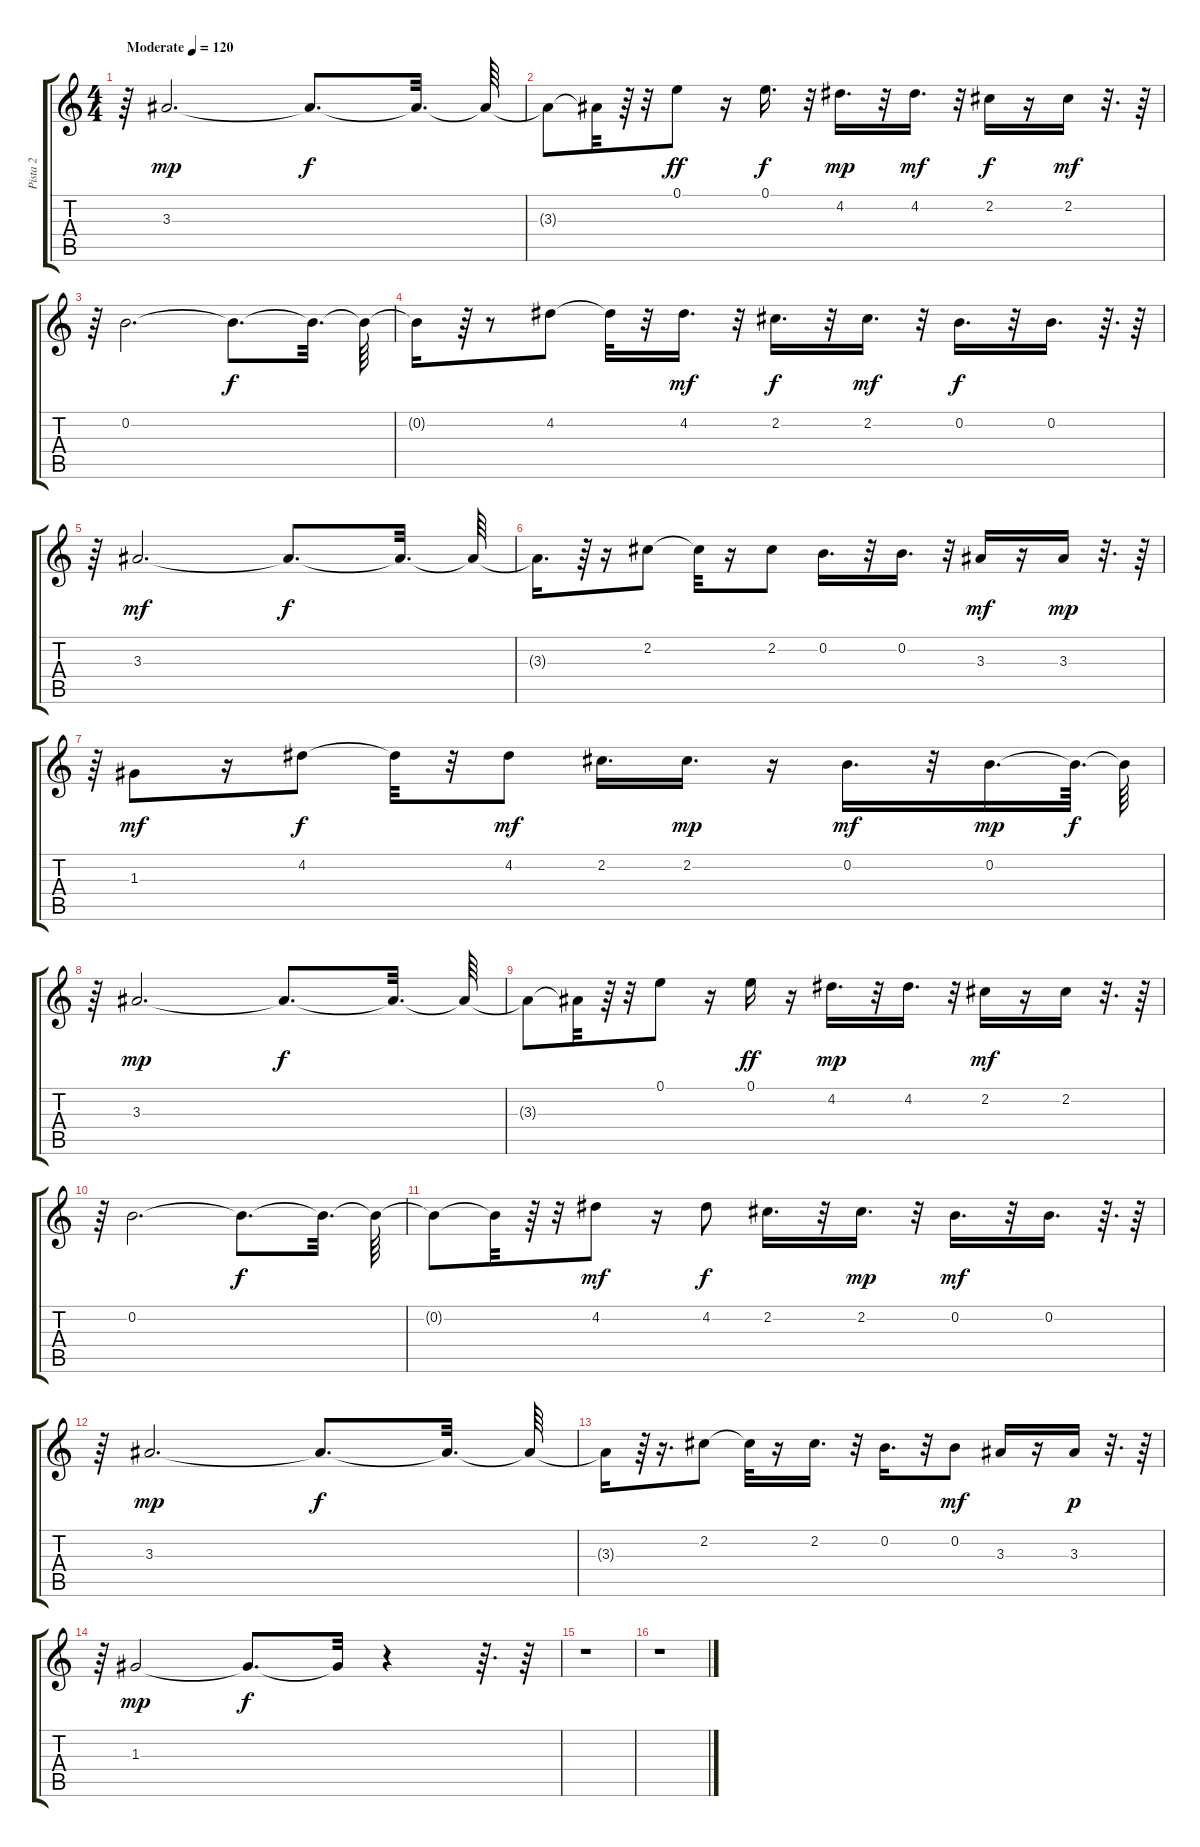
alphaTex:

\track ("Pista 2" "Pista 2") {instrument acousticguitarsteel}
\staff {score tabs}
\tuning (E4 B3 G3 D3 A2 E2) {hide}
\ts (4 4)
\tempo (120 "Moderate")
\clef g2
\ks c
r.64{dy mp instrument acousticguitarsteel} 3.3.2{d} 3.3{t}.8{d dy f} 3.3{t}.32{d} 3.3{t}.64 |
3.3{t}.8 3.3{t}.32 r.64 r.32 0.1.8{dy ff} r.16 0.1.16{d dy f} r.32 4.2.16{d dy mp} r.32 4.2.16{d dy mf} r.32 2.2.16{dy f} r.16 2.2.16{dy mf} r.32{d} r.64 |
r.64 0.2.2{d} 0.2{t}.8{d dy f} 0.2{t}.32{d} 0.2{t}.64 |
0.2{t}.16 r.64 r.8 4.2.8 4.2{t}.32 r.32 4.2.16{d dy mf} r.32 2.2.16{d dy f} r.32 2.2.16{d dy mf} r.32 0.2.16{d dy f} r.32 0.2.16{d} r.64{d} r.64 |
r.64 3.3.2{d dy mf} 3.3{t}.8{d dy f} 3.3{t}.32{d} 3.3{t}.64 |
3.3{t}.16{d} r.64 r.16 2.2.8 2.2{t}.32 r.16 2.2.8 0.2.16{d} r.32 0.2.16{d} r.32 3.3.16{dy mf} r.16 3.3.16{dy mp} r.32{d} r.64 |
r.64 1.3.8{dy mf} r.16 4.2.8{dy f} 4.2{t}.32 r.32 4.2.8{dy mf} 2.2.16{d} 2.2.16{d dy mp} r.16 0.2.16{d dy mf} r.32 0.2.16{d dy mp} 0.2{t}.64{d dy f} 0.2{t}.64 |
r.64 3.3.2{d dy mp} 3.3{t}.8{d dy f} 3.3{t}.32{d} 3.3{t}.64 |
3.3{t}.8 3.3{t}.32 r.64 r.32 0.1.8 r.16 0.1.16{dy ff} r.16 4.2.16{d dy mp} r.32 4.2.16{d} r.32 2.2.16{dy mf} r.16 2.2.16 r.32{d} r.64 |
r.64 0.2.2{d} 0.2{t}.8{d dy f} 0.2{t}.32{d} 0.2{t}.64 |
0.2{t}.8 0.2{t}.32 r.64 r.32 4.2.8{dy mf} r.16 4.2.8{dy f} 2.2.16{d} r.32 2.2.16{d dy mp} r.32 0.2.16{d dy mf} r.32 0.2.16{d} r.64{d} r.64 |
r.64 3.3.2{d dy mp} 3.3{t}.8{d dy f} 3.3{t}.32{d} 3.3{t}.64 |
3.3{t}.16 r.64 r.16{d} 2.2.8 2.2{t}.32 r.16 2.2.16{d} r.32 0.2.16{d} r.32 0.2.8{dy mf} 3.3.16 r.16 3.3.16{dy p} r.32{d} r.64 |
r.64 1.3.2{dy mp} 1.3{t}.8{d dy f} 1.3{t}.32 r.4 r.64{d} r.64 |
r.1 |
r.1
